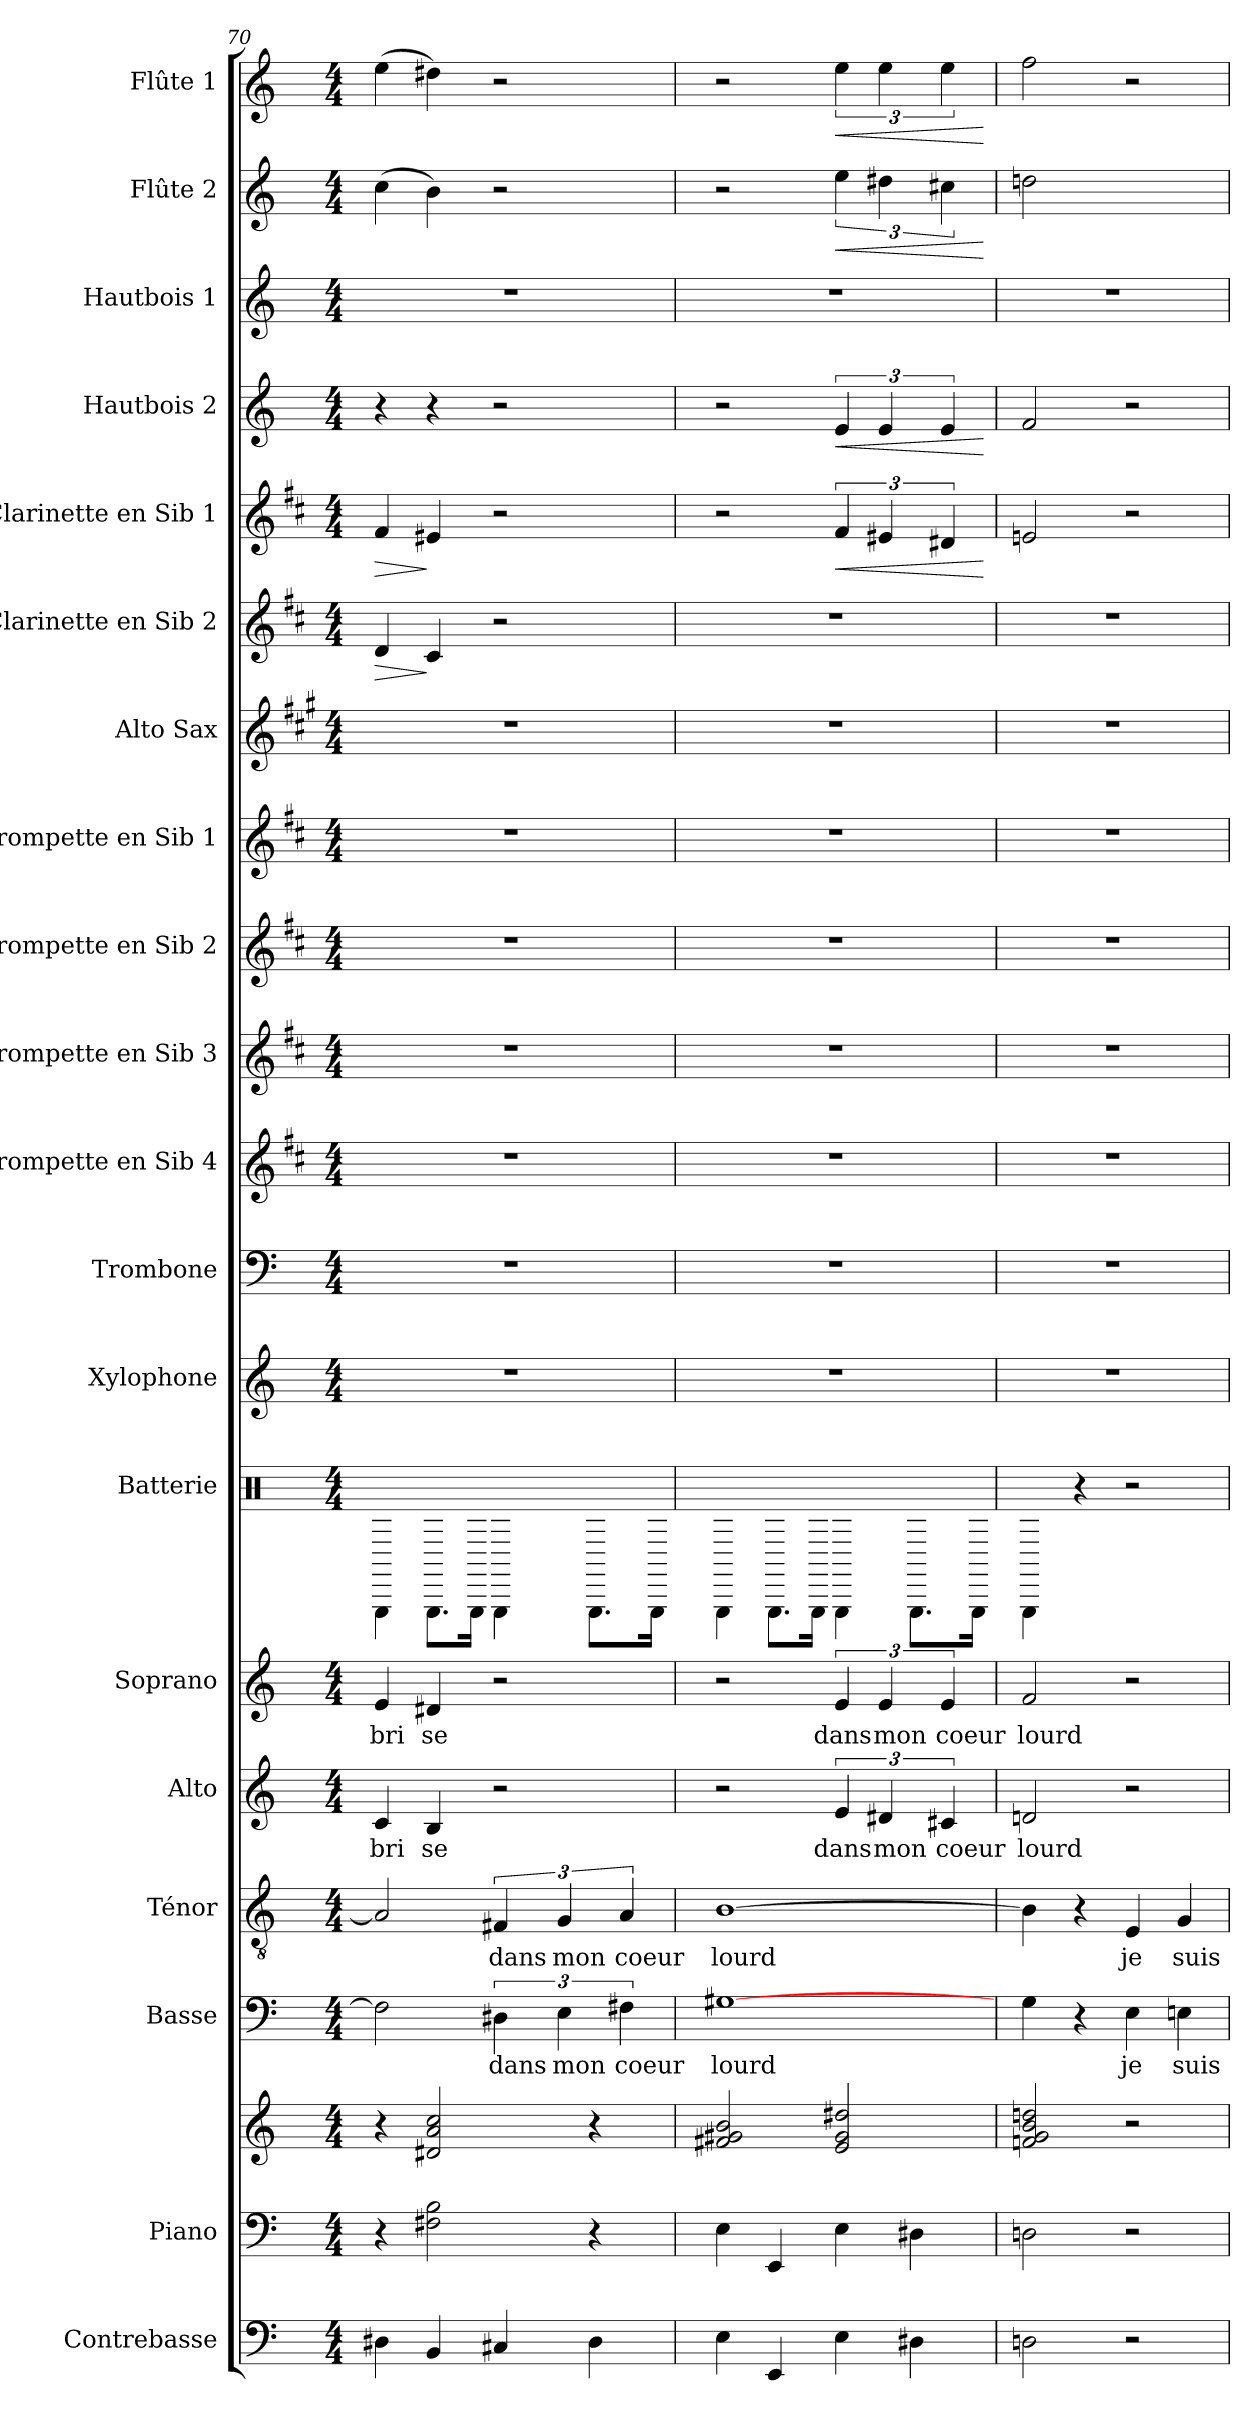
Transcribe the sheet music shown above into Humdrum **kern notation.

**kern	**kern	**kern	**kern	**text	**kern	**text	**kern	**text	**kern	**text	**kern	**kern	**kern	**kern	**kern	**kern	**kern	**kern	**kern	**dynam	**kern	**dynam	**kern	**dynam	**kern	**kern	**dynam	**kern	**dynam
*part20	*part19	*part19	*part18	*part18	*part17	*part17	*part16	*part16	*part15	*part15	*part14	*part13	*part12	*part11	*part10	*part9	*part8	*part7	*part6	*part6	*part5	*part5	*part4	*part4	*part3	*part2	*part2	*part1	*part1
*staff21	*staff20	*staff19	*staff18	*staff18	*staff17	*staff17	*staff16	*staff16	*staff15	*staff15	*staff14	*staff13	*staff12	*staff11	*staff10	*staff9	*staff8	*staff7	*staff6	*staff6	*staff5	*staff5	*staff4	*staff4	*staff3	*staff2	*staff2	*staff1	*staff1
*I"Contrebasse	*I"Piano	*	*I"Basse	*	*I"Ténor	*	*I"Alto	*	*I"Soprano	*	*I"Batterie	*I"Xylophone	*I"Trombone	*I"Trompette en Sib 4	*I"Trompette en Sib 3	*I"Trompette en Sib 2	*I"Trompette en Sib 1	*I"Alto Sax	*I"Clarinette en Sib 2	*	*I"Clarinette en Sib 1	*	*I"Hautbois 2	*	*I"Hautbois 1	*I"Flûte 2	*	*I"Flûte 1	*
*I'Cb.	*I'Pno	*	*I'Ba.	*	*I'T	*	*I'A	*	*I'S	*	*I'Batt.	*I'Xyl.	*I'Trb.	*I'Trp. (Sib) 4	*I'Trp. (Sib) 3	*I'Trp. (Sib) 2	*I'Trp. (Sib) 1	*I'A. Sx.	*I'Cl. (Sib) 2	*	*I'Cl. (Sib) 1	*	*I'Hb. 2	*	*I'Hb. 1	*I'Fl. 2	*	*I'Fl. 1	*
*clefF4	*clefF4	*clefG2	*clefF4	*	*clefGv2	*	*clefG2	*	*clefG2	*	*clefX	*clefG2	*clefF4	*clefG2	*clefG2	*clefG2	*clefG2	*clefG2	*clefG2	*	*clefG2	*	*clefG2	*	*clefG2	*clefG2	*	*clefG2	*
*ITrd7c12	*	*	*	*	*	*	*	*	*	*	*	*ITrd-7c-12	*	*ITrd1c2	*ITrd1c2	*ITrd1c2	*ITrd1c2	*ITrd5c9	*ITrd1c2	*	*ITrd1c2	*	*	*	*	*	*	*	*
*k[]	*k[]	*k[]	*k[]	*	*k[]	*	*k[]	*	*k[]	*	*k[]	*k[]	*k[]	*k[]	*k[]	*k[]	*k[]	*k[]	*k[]	*	*k[]	*	*k[]	*	*k[]	*k[]	*	*k[]	*
*C:	*C:	*C:	*C:	*	*C:	*	*C:	*	*C:	*	*C:	*C:	*C:	*C:	*C:	*C:	*C:	*C:	*C:	*	*C:	*	*C:	*	*C:	*C:	*	*C:	*
*M4/4	*M4/4	*M4/4	*M4/4	*	*M4/4	*	*M4/4	*	*M4/4	*	*M4/4	*M4/4	*M4/4	*M4/4	*M4/4	*M4/4	*M4/4	*M4/4	*M4/4	*	*M4/4	*	*M4/4	*	*M4/4	*M4/4	*	*M4/4	*
=70	=70	=70	=70	=70	=70	=70	=70	=70	=70	=70	=70	=70	=70	=70	=70	=70	=70	=70	=70	=70	=70	=70	=70	=70	=70	=70	=70	=70	=70
!	!	!	!	!	!	!	!	!LO:LY:b	!	!	!	!	!	!	!	!	!	!	!	!	!	!	!	!	!	!	!	!	!
!	!	!	!	!	!	!	!	!	!	!LO:LY:b	!	!	!	!	!	!	!	!	!	!LO:HP:b	!	!LO:HP:b	!	!	!	!	!	!	!
4DD#X\	4r	4r	2F#\]	.	2A/]	.	4c/	bri	4e/	bri	4RGGG\	1r	1r	1r	1r	1r	1r	1r	4c/	>	4e/	>	4r	.	1r	(>4cc\	.	(>4ee\	.
!	!	!	!	!	!	!	!	!LO:LY:b	!	!	!	!	!	!	!	!	!	!	!	!	!	!	!	!	!	!	!	!	!
!	!	!	!	!	!	!	!	!	!	!LO:LY:b	!	!	!	!	!	!	!	!	!	!	!	!	!	!	!	!	!	!	!
4BBB/	2F#X\ 2B\	2d#X/ 2a/ 2cc/	.	.	.	.	4B/	se	4d#X/	se	8.RGGG\L	.	.	.	.	.	.	.	4B/	]	4d#X/	]	4r	.	.	4b\)	.	4dd#X\)	.
.	.	.	.	.	.	.	.	.	.	.	16RGGG\Jk	.	.	.	.	.	.	.	.	.	.	.	.	.	.	.	.	.	.
!	!	!	!	!LO:LY:b	!	!	!	!	!	!	!	!	!	!	!	!	!	!	!	!	!	!	!	!	!	!	!	!	!
!	!	!	!	!	!	!LO:LY:b	!	!	!	!	!	!	!	!	!	!	!	!	!	!	!	!	!	!	!	!	!	!	!
4CC#X/	.	.	6D#X\	dans	6F#X/	dans	2r	.	2r	.	4RGGG\	.	.	.	.	.	.	.	2r	.	2r	.	2r	.	.	2r	.	2r	.
!	!	!	!	!LO:LY:b	!	!	!	!	!	!	!	!	!	!	!	!	!	!	!	!	!	!	!	!	!	!	!	!	!
!	!	!	!	!	!	!LO:LY:b	!	!	!	!	!	!	!	!	!	!	!	!	!	!	!	!	!	!	!	!	!	!	!
.	.	.	6E\	mon	6G/	mon	.	.	.	.	.	.	.	.	.	.	.	.	.	.	.	.	.	.	.	.	.	.	.
4DD#\	4r	4r	.	.	.	.	.	.	.	.	8.RGGG\L	.	.	.	.	.	.	.	.	.	.	.	.	.	.	.	.	.	.
!	!	!	!	!LO:LY:b	!	!	!	!	!	!	!	!	!	!	!	!	!	!	!	!	!	!	!	!	!	!	!	!	!
!	!	!	!	!	!	!LO:LY:b	!	!	!	!	!	!	!	!	!	!	!	!	!	!	!	!	!	!	!	!	!	!	!
.	.	.	6F#X\	coeur	6A/	coeur	.	.	.	.	.	.	.	.	.	.	.	.	.	.	.	.	.	.	.	.	.	.	.
.	.	.	.	.	.	.	.	.	.	.	16RGGG\Jk	.	.	.	.	.	.	.	.	.	.	.	.	.	.	.	.	.	.
=71	=71	=71	=71	=71	=71	=71	=71	=71	=71	=71	=71	=71	=71	=71	=71	=71	=71	=71	=71	=71	=71	=71	=71	=71	=71	=71	=71	=71	=71
!	!	!	!	!LO:LY:b	!	!	!	!	!	!	!	!	!	!	!	!	!	!	!	!	!	!	!	!	!	!	!	!	!
!	!	!	!	!	!	!LO:LY:b	!	!	!	!	!	!	!	!	!	!	!	!	!	!	!	!	!	!	!	!	!	!	!
4EE\	4E\	2f#X/ 2g#X/ 2b/	[1G#X	lourd	[1B	lourd	2r	.	2r	.	4RGGG\	1r	1r	1r	1r	1r	1r	1r	1r	.	2r	.	2r	.	1r	2r	.	2r	.
4EEE/	4EE/	.	.	.	.	.	.	.	.	.	8.RGGG\L	.	.	.	.	.	.	.	.	.	.	.	.	.	.	.	.	.	.
.	.	.	.	.	.	.	.	.	.	.	16RGGG\Jk	.	.	.	.	.	.	.	.	.	.	.	.	.	.	.	.	.	.
!	!	!	!	!	!	!	!	!LO:LY:b	!	!	!	!	!	!	!	!	!	!	!	!	!	!	!	!	!	!	!	!	!
!	!	!	!	!	!	!	!	!	!	!LO:LY:b	!	!	!	!	!	!	!	!	!	!	!	!LO:HP:b	!	!LO:HP:b	!	!	!LO:HP:b	!	!LO:HP:b
4EE\	4E\	2e/ 2g#/ 2dd#X/	.	.	.	.	6e/	dans	6e/	dans	4RGGG\	.	.	.	.	.	.	.	.	.	6e/	<	6e/	<	.	6ee\	<	6ee\	<
!	!	!	!	!	!	!	!	!LO:LY:b	!	!	!	!	!	!	!	!	!	!	!	!	!	!	!	!	!	!	!	!	!
!	!	!	!	!	!	!	!	!	!	!LO:LY:b	!	!	!	!	!	!	!	!	!	!	!	!	!	!	!	!	!	!	!
.	.	.	.	.	.	.	6d#X/	mon	6e/	mon	.	.	.	.	.	.	.	.	.	.	6d#X/	.	6e/	.	.	6dd#X\	.	6ee\	.
4DD#X\	4D#X\	.	.	.	.	.	.	.	.	.	8.RGGG\L	.	.	.	.	.	.	.	.	.	.	.	.	.	.	.	.	.	.
!	!	!	!	!	!	!	!	!LO:LY:b	!	!	!	!	!	!	!	!	!	!	!	!	!	!	!	!	!	!	!	!	!
!	!	!	!	!	!	!	!	!	!	!LO:LY:b	!	!	!	!	!	!	!	!	!	!	!	!	!	!	!	!	!	!	!
.	.	.	.	.	.	.	6c#X/	coeur	6e/	coeur	.	.	.	.	.	.	.	.	.	.	6c#X/	.	6e/	.	.	6cc#X\	.	6ee\	.
.	.	.	.	.	.	.	.	.	.	.	16RGGG\Jk	.	.	.	.	.	.	.	.	.	.	.	.	.	.	.	.	.	.
.	.	.	.	.	.	.	.	.	.	.	.	.	.	.	.	.	.	.	.	.	.	[	.	[	.	.	[	.	[
=72	=72	=72	=72	=72	=72	=72	=72	=72	=72	=72	=72	=72	=72	=72	=72	=72	=72	=72	=72	=72	=72	=72	=72	=72	=72	=72	=72	=72	=72
!	!	!	!	!	!	!	!	!LO:LY:b	!	!	!	!	!	!	!	!	!	!	!	!	!	!	!	!	!	!	!	!	!
!	!	!	!	!	!	!	!	!	!	!LO:LY:b	!	!	!	!	!	!	!	!	!	!	!	!	!	!	!	!	!	!	!
2DDn\	2Dn\	2fn/ 2g/ 2b/ 2ddn/	4G\	.	4B\]	.	2dn/	lourd	2f/	lourd	4RGGG\	1r	1r	1r	1r	1r	1r	1r	1r	.	2dn/	.	2f/	.	1r	2ddn\	.	2ff\	.
.	.	.	4r	.	4r	.	.	.	.	.	4r	.	.	.	.	.	.	.	.	.	.	.	.	.	.	.	.	.	.
!	!	!	!	!LO:LY:b	!	!	!	!	!	!	!	!	!	!	!	!	!	!	!	!	!	!	!	!	!	!	!	!	!
!	!	!	!	!	!	!LO:LY:b	!	!	!	!	!	!	!	!	!	!	!	!	!	!	!	!	!	!	!	!	!	!	!
2r	2r	2r	4E\	je	4E/	je	2r	.	2r	.	2r	.	.	.	.	.	.	.	.	.	2r	.	2r	.	.	2ryy	.	2r	.
!	!	!	!	!LO:LY:b	!	!	!	!	!	!	!	!	!	!	!	!	!	!	!	!	!	!	!	!	!	!	!	!	!
!	!	!	!	!	!	!LO:LY:b	!	!	!	!	!	!	!	!	!	!	!	!	!	!	!	!	!	!	!	!	!	!	!
.	.	.	4En\	suis	4G/	suis	.	.	.	.	.	.	.	.	.	.	.	.	.	.	.	.	.	.	.	.	.	.	.
=	=	=	=	=	=	=	=	=	=	=	=	=	=	=	=	=	=	=	=	=	=	=	=	=	=	=	=	=	=
*-	*-	*-	*-	*-	*-	*-	*-	*-	*-	*-	*-	*-	*-	*-	*-	*-	*-	*-	*-	*-	*-	*-	*-	*-	*-	*-	*-	*-	*-
